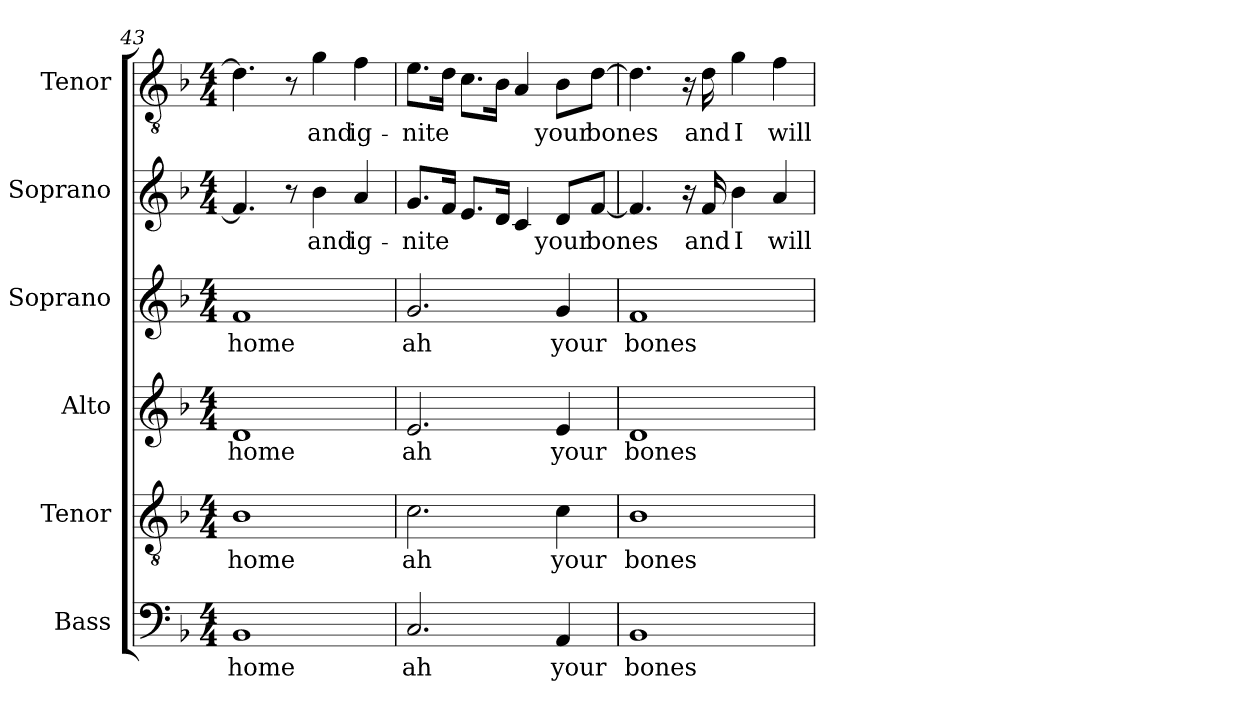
**kern	**text	**kern	**text	**kern	**text	**kern	**text	**kern	**text	**kern	**text
*part6	*part6	*part5	*part5	*part4	*part4	*part3	*part3	*part2	*part2	*part1	*part1
*staff6	*staff6	*staff5	*staff5	*staff4	*staff4	*staff3	*staff3	*staff2	*staff2	*staff1	*staff1
*I"Bass	*	*I"Tenor	*	*I"Alto	*	*I"Soprano	*	*I"Soprano	*	*I"Tenor	*
*I'B.	*	*I'T.	*	*I'A.	*	*I'S.	*	*I'S.	*	*I'T.	*
*clefF4	*	*clefGv2	*	*clefG2	*	*clefG2	*	*clefG2	*	*clefGv2	*
*k[b-]	*	*k[b-]	*	*k[b-]	*	*k[b-]	*	*k[b-]	*	*k[b-]	*
*M4/4	*	*M4/4	*	*M4/4	*	*M4/4	*	*M4/4	*	*M4/4	*
=43	=43	=43	=43	=43	=43	=43	=43	=43	=43	=43	=43
!	!LO:LY:b	!	!LO:LY:b	!	!LO:LY:b	!	!LO:LY:b	!	!	!	!
1BB-	home	1B-	home	1d	home	1f	home	4.f/]	.	4.d\]	.
.	.	.	.	.	.	.	.	8r	.	8r	.
!	!	!	!	!	!	!	!	!	!LO:LY:b	!	!LO:LY:b
.	.	.	.	.	.	.	.	4b-\	and	4g\	and
!	!	!	!	!	!	!	!	!	!LO:LY:b	!	!LO:LY:b
.	.	.	.	.	.	.	.	4a/	ig-	4f\	ig-
=44	=44	=44	=44	=44	=44	=44	=44	=44	=44	=44	=44
!	!LO:LY:b	!	!LO:LY:b	!	!LO:LY:b	!	!LO:LY:b	!	!LO:LY:b	!	!LO:LY:b
2.C/	ah	2.c\	ah	2.e/	ah	2.g/	ah	8.g/L	-nite	8.e\L	-nite
.	.	.	.	.	.	.	.	16f/Jk	.	16d\Jk	.
.	.	.	.	.	.	.	.	8.e/L	.	8.c\L	.
.	.	.	.	.	.	.	.	16d/Jk	.	16B-\Jk	.
.	.	.	.	.	.	.	.	4c/	.	4A/	.
!	!LO:LY:b	!	!LO:LY:b	!	!LO:LY:b	!	!LO:LY:b	!	!LO:LY:b	!	!LO:LY:b
4AA/	your	4c\	your	4e/	your	4g/	your	8d/L	your	8B-\L	your
!	!	!	!	!	!	!	!	!	!LO:LY:b	!	!LO:LY:b
.	.	.	.	.	.	.	.	[8f/J	bones	[8d\J	bones
!!LO:PB:g=z
=45	=45	=45	=45	=45	=45	=45	=45	=45	=45	=45	=45
!	!LO:LY:b	!	!LO:LY:b	!	!LO:LY:b	!	!LO:LY:b	!	!	!	!
1BB-	bones	1B-	bones	1d	bones	1f	bones	4.f/]	.	4.d\]	.
.	.	.	.	.	.	.	.	16r	.	16r	.
!	!	!	!	!	!	!	!	!	!LO:LY:b	!	!LO:LY:b
.	.	.	.	.	.	.	.	16f/	and	16d\	and
!	!	!	!	!	!	!	!	!	!LO:LY:b	!	!LO:LY:b
.	.	.	.	.	.	.	.	4b-\	I	4g\	I
!	!	!	!	!	!	!	!	!	!LO:LY:b	!	!LO:LY:b
.	.	.	.	.	.	.	.	4a/	will	4f\	will
=	=	=	=	=	=	=	=	=	=	=	=
*-	*-	*-	*-	*-	*-	*-	*-	*-	*-	*-	*-
